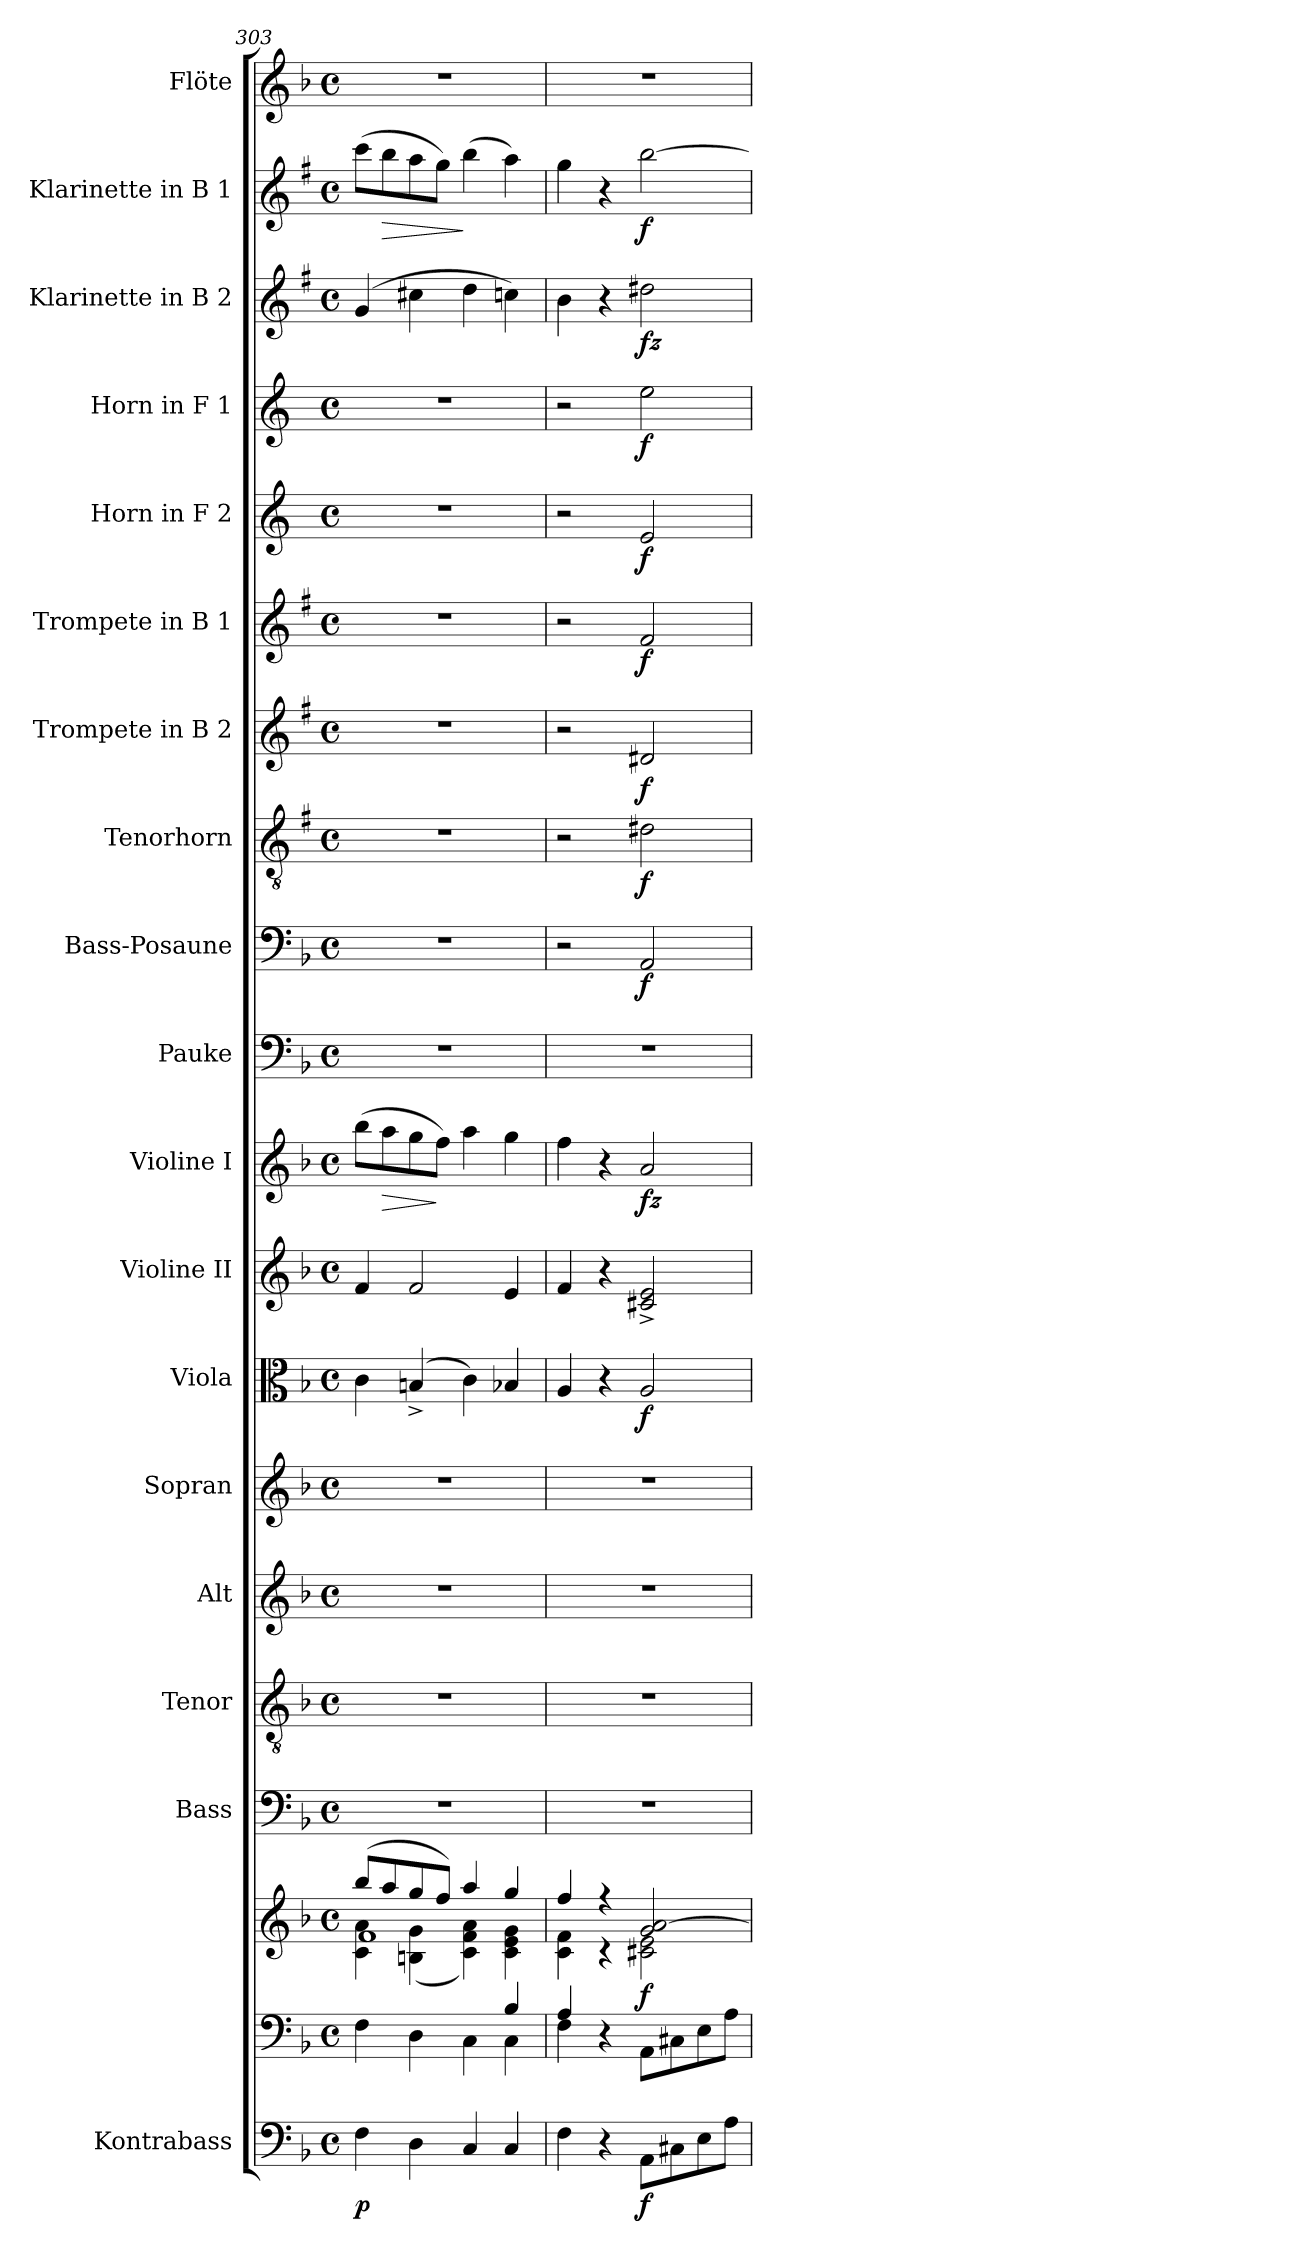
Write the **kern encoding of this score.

**kern	**dynam	**kern	**kern	**dynam	**kern	**kern	**kern	**kern	**kern	**dynam	**kern	**kern	**dynam	**kern	**kern	**dynam	**kern	**dynam	**kern	**dynam	**kern	**dynam	**kern	**dynam	**kern	**dynam	**kern	**dynam	**kern	**dynam	**kern
*part19	*part19	*part18	*part18	*part18	*part17	*part16	*part15	*part14	*part13	*part13	*part12	*part11	*part11	*part10	*part9	*part9	*part8	*part8	*part7	*part7	*part6	*part6	*part5	*part5	*part4	*part4	*part3	*part3	*part2	*part2	*part1
*staff20	*staff20	*staff19	*staff18	*staff18/19	*staff17	*staff16	*staff15	*staff14	*staff13	*staff13	*staff12	*staff11	*staff11	*staff10	*staff9	*staff9	*staff8	*staff8	*staff7	*staff7	*staff6	*staff6	*staff5	*staff5	*staff4	*staff4	*staff3	*staff3	*staff2	*staff2	*staff1
*I"Kontrabass	*	*	*	*	*I"Bass	*I"Tenor	*I"Alt	*I"Sopran	*I"Viola	*	*I"Violine II	*I"Violine I	*	*I"Pauke	*I"Bass-Posaune	*	*I"Tenorhorn	*	*I"Trompete in B 2	*	*I"Trompete in B 1	*	*I"Horn in F 2	*	*I"Horn in F 1	*	*I"Klarinette in B 2	*	*I"Klarinette in B 1	*	*I"Flöte
*I'Kb.	*	*	*	*	*I'B	*I'T	*I'A	*I'S	*I'Vla.	*	*I'Vl. II	*I'Vl. I	*	*I'Pk.	*I'B. Pos.	*	*I'T	*	*	*	*	*	*I'Hrn. 2	*	*I'Hrn. 1	*	*	*	*	*	*I'Fl.
*clefF4	*	*clefF4	*clefG2	*	*clefF4	*clefGv2	*clefG2	*clefG2	*clefC3	*	*clefG2	*clefG2	*	*clefF4	*clefF4	*	*clefGv2	*	*clefG2	*	*clefG2	*	*clefG2	*	*clefG2	*	*clefG2	*	*clefG2	*	*clefG2
*ITrd7c12	*	*	*	*	*	*	*	*	*	*	*	*	*	*	*	*	*ITrd1c2	*	*ITrd1c2	*	*ITrd1c2	*	*ITrd4c7	*	*ITrd4c7	*	*ITrd1c2	*	*ITrd1c2	*	*
*k[b-]	*	*k[b-]	*k[b-]	*	*k[b-]	*k[b-]	*k[b-]	*k[b-]	*k[b-]	*	*k[b-]	*k[b-]	*	*k[b-]	*k[b-]	*	*k[b-]	*	*k[b-]	*	*k[b-]	*	*k[b-]	*	*k[b-]	*	*k[b-]	*	*k[b-]	*	*k[b-]
*F:	*	*F:	*F:	*	*F:	*F:	*F:	*F:	*F:	*	*F:	*F:	*	*F:	*F:	*	*F:	*	*F:	*	*F:	*	*F:	*	*F:	*	*F:	*	*F:	*	*F:
*M4/4	*	*M4/4	*M4/4	*	*M4/4	*M4/4	*M4/4	*M4/4	*M4/4	*	*M4/4	*M4/4	*	*M4/4	*M4/4	*	*M4/4	*	*M4/4	*	*M4/4	*	*M4/4	*	*M4/4	*	*M4/4	*	*M4/4	*	*M4/4
*met(c)	*	*met(c)	*met(c)	*	*met(c)	*met(c)	*met(c)	*met(c)	*met(c)	*	*met(c)	*met(c)	*	*met(c)	*met(c)	*	*met(c)	*	*met(c)	*	*met(c)	*	*met(c)	*	*met(c)	*	*met(c)	*	*met(c)	*	*met(c)
=303	=303	=303	=303	=303	=303	=303	=303	=303	=303	=303	=303	=303	=303	=303	=303	=303	=303	=303	=303	=303	=303	=303	=303	=303	=303	=303	=303	=303	=303	=303	=303
*	*	*^	*^	*	*	*	*	*	*	*	*	*	*	*	*	*	*	*	*	*	*	*	*	*	*	*	*	*	*	*	*
*	*	*	*	*	*^	*	*	*	*	*	*	*	*	*	*	*	*	*	*	*	*	*	*	*	*	*	*	*	*	*	*	*	*
!	!LO:DY:b	!	!	!	!	!	!	!	!	!	!	!	!	!	!	!	!	!	!	!	!	!	!	!	!	!	!	!	!	!	!	!	!	!
4FF\	p	2.ryy	4F\	(>8bb-/L	4c\ 4a\	1f	.	1r	1r	1r	1r	4c\	.	4f/	(>8bb-\L	.	1r	1r	.	1r	.	1r	.	1r	.	1r	.	1r	.	(4f/	.	(>8bb-\L	.	1r
!	!	!	!	!	!	!	!	!	!	!	!	!	!	!	!	!LO:HP:b	!	!	!	!	!	!	!	!	!	!	!	!	!	!	!	!	!LO:HP:b	!
.	.	.	.	8aa/	.	.	.	.	.	.	.	.	.	.	8aa\	>	.	.	.	.	.	.	.	.	.	.	.	.	.	.	.	8aa\	>	.
4DD\	.	.	4D\	8gg/	(>4Bn\ 4g\	.	.	.	.	.	.	(4Bn^</	.	2f/	8gg\	.	.	.	.	.	.	.	.	.	.	.	.	.	.	4bn\	.	8gg\	.	.
.	.	.	.	8ff/J)	.	.	.	.	.	.	.	.	.	.	8ff\J)	]	.	.	.	.	.	.	.	.	.	.	.	.	.	.	.	8ff\J)	.	.
4CC/	.	.	4C\	4aa/	4c\ 4f\ 4a\)	.	.	.	.	.	.	4c\)	.	.	4aa\	.	.	.	.	.	.	.	.	.	.	.	.	.	.	4cc\	.	(>4aa\	]	.
4CC/	.	4B-/	4C\	4gg/	4c\ 4e\ 4g\	.	.	.	.	.	.	4B-X/	.	4e/	4gg\	.	.	.	.	.	.	.	.	.	.	.	.	.	.	4b-X\)	.	4gg\)	.	.
*	*	*	*	*	*v	*v	*	*	*	*	*	*	*	*	*	*	*	*	*	*	*	*	*	*	*	*	*	*	*	*	*	*	*	*
!!LO:PB:g=z
=304	=304	=304	=304	=304	=304	=304	=304	=304	=304	=304	=304	=304	=304	=304	=304	=304	=304	=304	=304	=304	=304	=304	=304	=304	=304	=304	=304	=304	=304	=304	=304	=304	=304
4FF\	.	4A/	4F\	4ff/	4c\ 4f\	.	1r	1r	1r	1r	4A/	.	4f/	4ff\	.	1r	2r	.	2r	.	2r	.	2r	.	2r	.	2r	.	4a\	.	4ff\	.	1r
4r	.	2.ryy	4r	4r	4r	.	.	.	.	.	4r	.	4r	4r	.	.	.	.	.	.	.	.	.	.	.	.	.	.	4r	.	4r	.	.
!	!LO:DY:b	!	!	!	!	!LO:DY:b	!	!	!	!	!	!LO:DY:b	!	!	!LO:DY:b	!	!	!LO:DY:b	!	!LO:DY:b	!	!LO:DY:b	!	!LO:DY:b	!	!LO:DY:b	!	!LO:DY:b	!	!LO:DY:b	!	!LO:DY:b	!
8AAA\L	f	.	8AA\L	2g/ [>2a/	2c#X\ 2e\	f	.	.	.	.	2A/	f	2c#X/^< 2e/^<	2a/	fz	.	2AA/	f	2c#X\	f	2c#X/	f	2e/	f	2A/	f	2a\	f	2cc#X\	fz	[2aa\	f	.
8CC#X\	.	.	8C#X\	.	.	.	.	.	.	.	.	.	.	.	.	.	.	.	.	.	.	.	.	.	.	.	.	.	.	.	.	.	.
8EE\	.	.	8E\	.	.	.	.	.	.	.	.	.	.	.	.	.	.	.	.	.	.	.	.	.	.	.	.	.	.	.	.	.	.
8AA\J	.	.	8A\J	.	.	.	.	.	.	.	.	.	.	.	.	.	.	.	.	.	.	.	.	.	.	.	.	.	.	.	.	.	.
*	*	*v	*v	*	*	*	*	*	*	*	*	*	*	*	*	*	*	*	*	*	*	*	*	*	*	*	*	*	*	*	*	*	*
*	*	*	*v	*v	*	*	*	*	*	*	*	*	*	*	*	*	*	*	*	*	*	*	*	*	*	*	*	*	*	*	*	*
=	=	=	=	=	=	=	=	=	=	=	=	=	=	=	=	=	=	=	=	=	=	=	=	=	=	=	=	=	=	=	=
*-	*-	*-	*-	*-	*-	*-	*-	*-	*-	*-	*-	*-	*-	*-	*-	*-	*-	*-	*-	*-	*-	*-	*-	*-	*-	*-	*-	*-	*-	*-	*-
